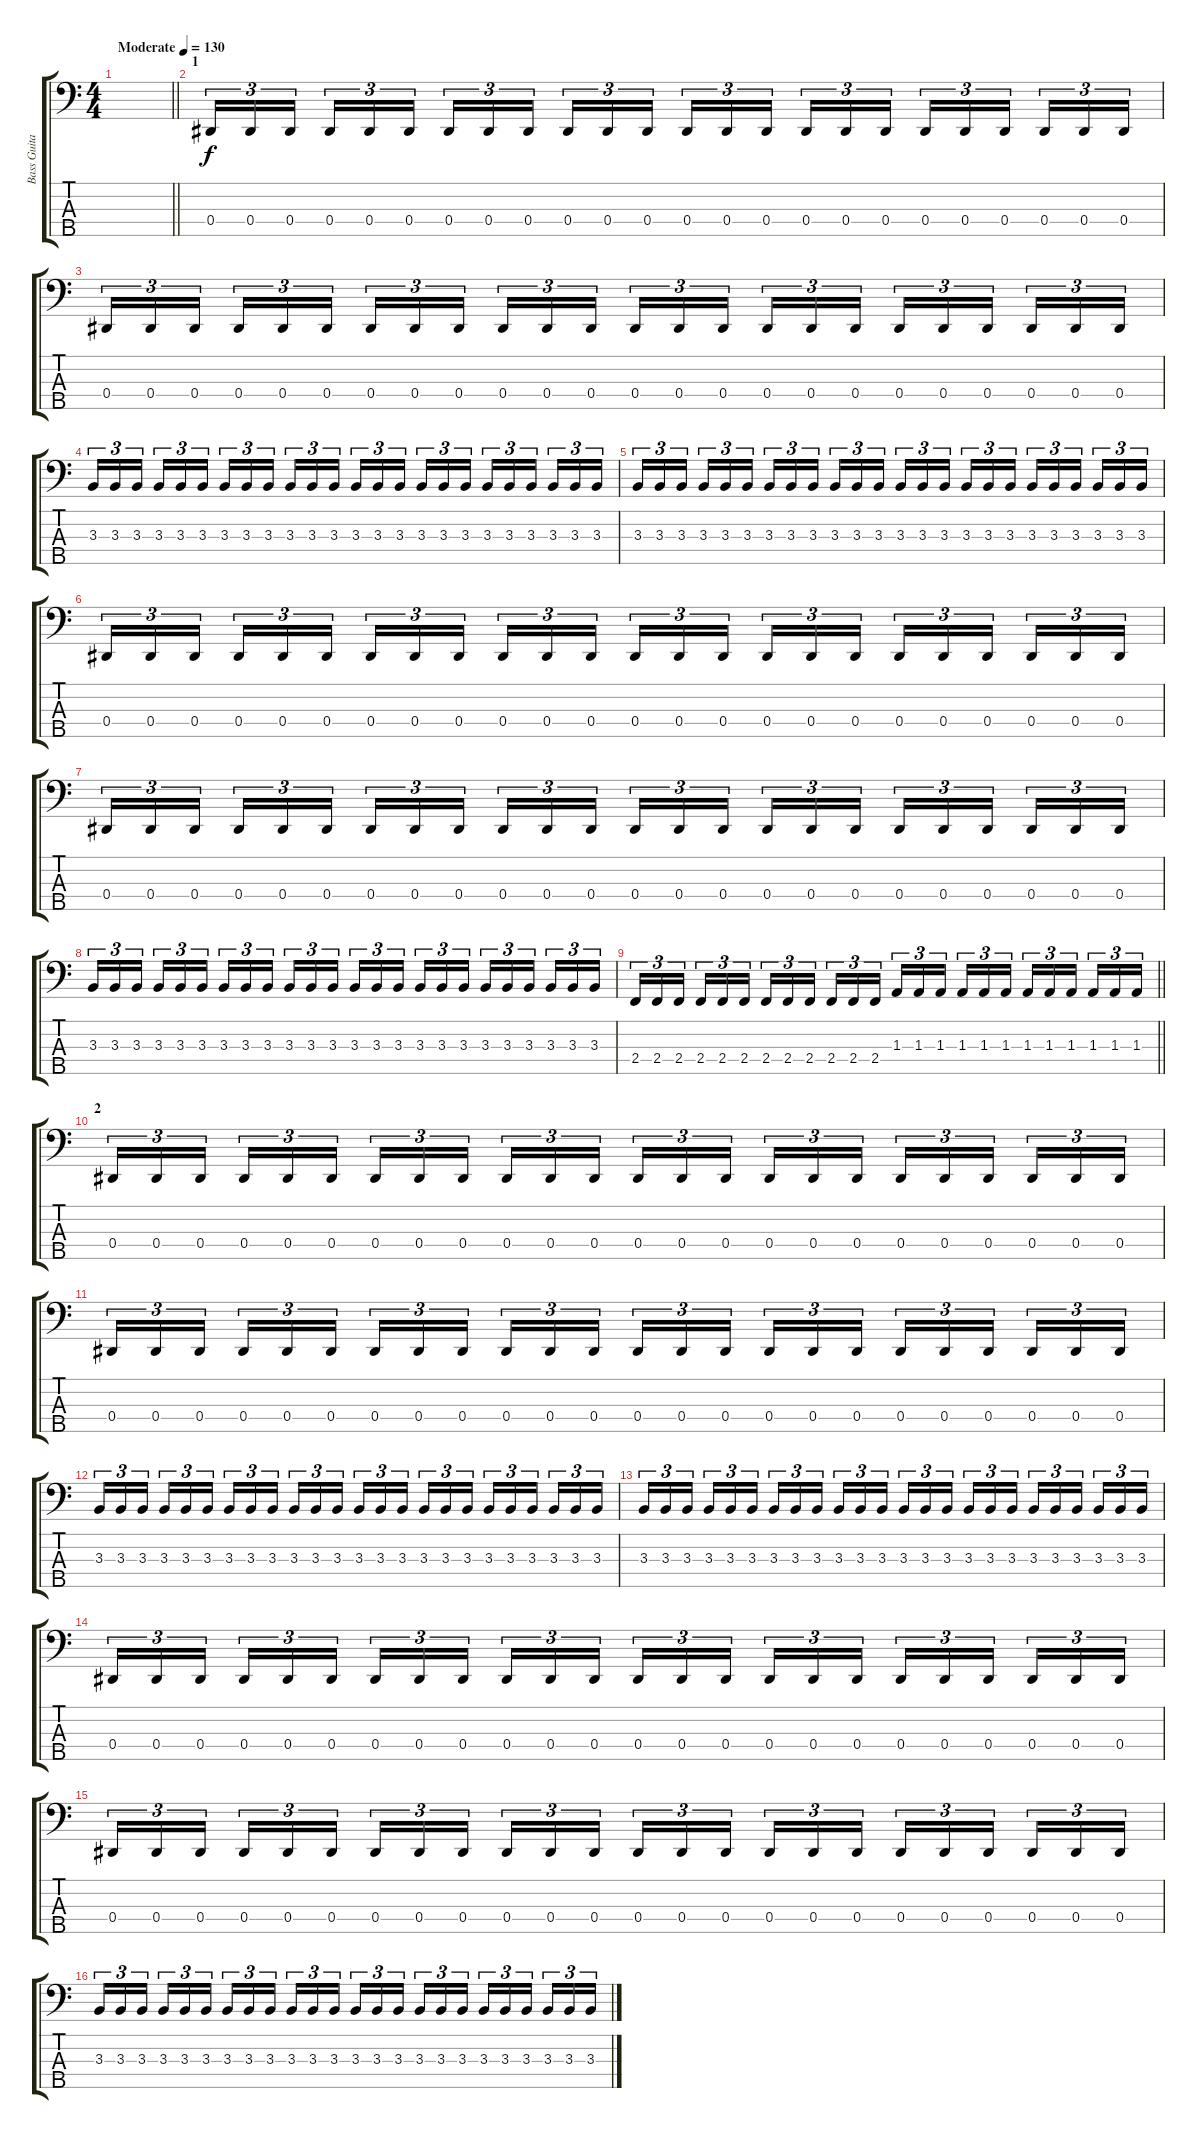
\track ("Bass Guitar" "Bass Guita") {instrument electricbassfinger}
\staff {score tabs}
\tuning (Gb2 Db2 Ab1 Eb1 Bb0) {hide}
\ts (4 4)
\tempo (130 "Moderate")
\clef f4
\barLineRight lightlight
\ks c
|
\section ("" "1")
0.4.16{tu (3 2)} 0.4.16{tu (3 2)} 0.4.16{tu (3 2) beam splitsecondary} 0.4.16{tu (3 2)} 0.4.16{tu (3 2)} 0.4.16{tu (3 2)} 0.4.16{tu (3 2)} 0.4.16{tu (3 2)} 0.4.16{tu (3 2) beam splitsecondary} 0.4.16{tu (3 2)} 0.4.16{tu (3 2)} 0.4.16{tu (3 2)} 0.4.16{tu (3 2)} 0.4.16{tu (3 2)} 0.4.16{tu (3 2) beam splitsecondary} 0.4.16{tu (3 2)} 0.4.16{tu (3 2)} 0.4.16{tu (3 2)} 0.4.16{tu (3 2)} 0.4.16{tu (3 2)} 0.4.16{tu (3 2) beam splitsecondary} 0.4.16{tu (3 2)} 0.4.16{tu (3 2)} 0.4.16{tu (3 2)} |
0.4.16{tu (3 2)} 0.4.16{tu (3 2)} 0.4.16{tu (3 2) beam splitsecondary} 0.4.16{tu (3 2)} 0.4.16{tu (3 2)} 0.4.16{tu (3 2)} 0.4.16{tu (3 2)} 0.4.16{tu (3 2)} 0.4.16{tu (3 2) beam splitsecondary} 0.4.16{tu (3 2)} 0.4.16{tu (3 2)} 0.4.16{tu (3 2)} 0.4.16{tu (3 2)} 0.4.16{tu (3 2)} 0.4.16{tu (3 2) beam splitsecondary} 0.4.16{tu (3 2)} 0.4.16{tu (3 2)} 0.4.16{tu (3 2)} 0.4.16{tu (3 2)} 0.4.16{tu (3 2)} 0.4.16{tu (3 2) beam splitsecondary} 0.4.16{tu (3 2)} 0.4.16{tu (3 2)} 0.4.16{tu (3 2)} |
3.3.16{tu (3 2)} 3.3.16{tu (3 2)} 3.3.16{tu (3 2) beam splitsecondary} 3.3.16{tu (3 2)} 3.3.16{tu (3 2)} 3.3.16{tu (3 2)} 3.3.16{tu (3 2)} 3.3.16{tu (3 2)} 3.3.16{tu (3 2) beam splitsecondary} 3.3.16{tu (3 2)} 3.3.16{tu (3 2)} 3.3.16{tu (3 2)} 3.3.16{tu (3 2)} 3.3.16{tu (3 2)} 3.3.16{tu (3 2) beam splitsecondary} 3.3.16{tu (3 2)} 3.3.16{tu (3 2)} 3.3.16{tu (3 2)} 3.3.16{tu (3 2)} 3.3.16{tu (3 2)} 3.3.16{tu (3 2) beam splitsecondary} 3.3.16{tu (3 2)} 3.3.16{tu (3 2)} 3.3.16{tu (3 2)} |
3.3.16{tu (3 2)} 3.3.16{tu (3 2)} 3.3.16{tu (3 2) beam splitsecondary} 3.3.16{tu (3 2)} 3.3.16{tu (3 2)} 3.3.16{tu (3 2)} 3.3.16{tu (3 2)} 3.3.16{tu (3 2)} 3.3.16{tu (3 2) beam splitsecondary} 3.3.16{tu (3 2)} 3.3.16{tu (3 2)} 3.3.16{tu (3 2)} 3.3.16{tu (3 2)} 3.3.16{tu (3 2)} 3.3.16{tu (3 2) beam splitsecondary} 3.3.16{tu (3 2)} 3.3.16{tu (3 2)} 3.3.16{tu (3 2)} 3.3.16{tu (3 2)} 3.3.16{tu (3 2)} 3.3.16{tu (3 2) beam splitsecondary} 3.3.16{tu (3 2)} 3.3.16{tu (3 2)} 3.3.16{tu (3 2)} |
0.4.16{tu (3 2)} 0.4.16{tu (3 2)} 0.4.16{tu (3 2) beam splitsecondary} 0.4.16{tu (3 2)} 0.4.16{tu (3 2)} 0.4.16{tu (3 2)} 0.4.16{tu (3 2)} 0.4.16{tu (3 2)} 0.4.16{tu (3 2) beam splitsecondary} 0.4.16{tu (3 2)} 0.4.16{tu (3 2)} 0.4.16{tu (3 2)} 0.4.16{tu (3 2)} 0.4.16{tu (3 2)} 0.4.16{tu (3 2) beam splitsecondary} 0.4.16{tu (3 2)} 0.4.16{tu (3 2)} 0.4.16{tu (3 2)} 0.4.16{tu (3 2)} 0.4.16{tu (3 2)} 0.4.16{tu (3 2) beam splitsecondary} 0.4.16{tu (3 2)} 0.4.16{tu (3 2)} 0.4.16{tu (3 2)} |
0.4.16{tu (3 2)} 0.4.16{tu (3 2)} 0.4.16{tu (3 2) beam splitsecondary} 0.4.16{tu (3 2)} 0.4.16{tu (3 2)} 0.4.16{tu (3 2)} 0.4.16{tu (3 2)} 0.4.16{tu (3 2)} 0.4.16{tu (3 2) beam splitsecondary} 0.4.16{tu (3 2)} 0.4.16{tu (3 2)} 0.4.16{tu (3 2)} 0.4.16{tu (3 2)} 0.4.16{tu (3 2)} 0.4.16{tu (3 2) beam splitsecondary} 0.4.16{tu (3 2)} 0.4.16{tu (3 2)} 0.4.16{tu (3 2)} 0.4.16{tu (3 2)} 0.4.16{tu (3 2)} 0.4.16{tu (3 2) beam splitsecondary} 0.4.16{tu (3 2)} 0.4.16{tu (3 2)} 0.4.16{tu (3 2)} |
3.3.16{tu (3 2)} 3.3.16{tu (3 2)} 3.3.16{tu (3 2) beam splitsecondary} 3.3.16{tu (3 2)} 3.3.16{tu (3 2)} 3.3.16{tu (3 2)} 3.3.16{tu (3 2)} 3.3.16{tu (3 2)} 3.3.16{tu (3 2) beam splitsecondary} 3.3.16{tu (3 2)} 3.3.16{tu (3 2)} 3.3.16{tu (3 2)} 3.3.16{tu (3 2)} 3.3.16{tu (3 2)} 3.3.16{tu (3 2) beam splitsecondary} 3.3.16{tu (3 2)} 3.3.16{tu (3 2)} 3.3.16{tu (3 2)} 3.3.16{tu (3 2)} 3.3.16{tu (3 2)} 3.3.16{tu (3 2) beam splitsecondary} 3.3.16{tu (3 2)} 3.3.16{tu (3 2)} 3.3.16{tu (3 2)} |
\barLineRight lightlight
2.4.16{tu (3 2)} 2.4.16{tu (3 2)} 2.4.16{tu (3 2) beam splitsecondary} 2.4.16{tu (3 2)} 2.4.16{tu (3 2)} 2.4.16{tu (3 2)} 2.4.16{tu (3 2)} 2.4.16{tu (3 2)} 2.4.16{tu (3 2) beam splitsecondary} 2.4.16{tu (3 2)} 2.4.16{tu (3 2)} 2.4.16{tu (3 2)} 1.3.16{tu (3 2)} 1.3.16{tu (3 2)} 1.3.16{tu (3 2) beam splitsecondary} 1.3.16{tu (3 2)} 1.3.16{tu (3 2)} 1.3.16{tu (3 2)} 1.3.16{tu (3 2)} 1.3.16{tu (3 2)} 1.3.16{tu (3 2) beam splitsecondary} 1.3.16{tu (3 2)} 1.3.16{tu (3 2)} 1.3.16{tu (3 2)} |
\section ("" "2")
0.4.16{tu (3 2)} 0.4.16{tu (3 2)} 0.4.16{tu (3 2) beam splitsecondary} 0.4.16{tu (3 2)} 0.4.16{tu (3 2)} 0.4.16{tu (3 2)} 0.4.16{tu (3 2)} 0.4.16{tu (3 2)} 0.4.16{tu (3 2) beam splitsecondary} 0.4.16{tu (3 2)} 0.4.16{tu (3 2)} 0.4.16{tu (3 2)} 0.4.16{tu (3 2)} 0.4.16{tu (3 2)} 0.4.16{tu (3 2) beam splitsecondary} 0.4.16{tu (3 2)} 0.4.16{tu (3 2)} 0.4.16{tu (3 2)} 0.4.16{tu (3 2)} 0.4.16{tu (3 2)} 0.4.16{tu (3 2) beam splitsecondary} 0.4.16{tu (3 2)} 0.4.16{tu (3 2)} 0.4.16{tu (3 2)} |
0.4.16{tu (3 2)} 0.4.16{tu (3 2)} 0.4.16{tu (3 2) beam splitsecondary} 0.4.16{tu (3 2)} 0.4.16{tu (3 2)} 0.4.16{tu (3 2)} 0.4.16{tu (3 2)} 0.4.16{tu (3 2)} 0.4.16{tu (3 2) beam splitsecondary} 0.4.16{tu (3 2)} 0.4.16{tu (3 2)} 0.4.16{tu (3 2)} 0.4.16{tu (3 2)} 0.4.16{tu (3 2)} 0.4.16{tu (3 2) beam splitsecondary} 0.4.16{tu (3 2)} 0.4.16{tu (3 2)} 0.4.16{tu (3 2)} 0.4.16{tu (3 2)} 0.4.16{tu (3 2)} 0.4.16{tu (3 2) beam splitsecondary} 0.4.16{tu (3 2)} 0.4.16{tu (3 2)} 0.4.16{tu (3 2)} |
3.3.16{tu (3 2)} 3.3.16{tu (3 2)} 3.3.16{tu (3 2) beam splitsecondary} 3.3.16{tu (3 2)} 3.3.16{tu (3 2)} 3.3.16{tu (3 2)} 3.3.16{tu (3 2)} 3.3.16{tu (3 2)} 3.3.16{tu (3 2) beam splitsecondary} 3.3.16{tu (3 2)} 3.3.16{tu (3 2)} 3.3.16{tu (3 2)} 3.3.16{tu (3 2)} 3.3.16{tu (3 2)} 3.3.16{tu (3 2) beam splitsecondary} 3.3.16{tu (3 2)} 3.3.16{tu (3 2)} 3.3.16{tu (3 2)} 3.3.16{tu (3 2)} 3.3.16{tu (3 2)} 3.3.16{tu (3 2) beam splitsecondary} 3.3.16{tu (3 2)} 3.3.16{tu (3 2)} 3.3.16{tu (3 2)} |
3.3.16{tu (3 2)} 3.3.16{tu (3 2)} 3.3.16{tu (3 2) beam splitsecondary} 3.3.16{tu (3 2)} 3.3.16{tu (3 2)} 3.3.16{tu (3 2)} 3.3.16{tu (3 2)} 3.3.16{tu (3 2)} 3.3.16{tu (3 2) beam splitsecondary} 3.3.16{tu (3 2)} 3.3.16{tu (3 2)} 3.3.16{tu (3 2)} 3.3.16{tu (3 2)} 3.3.16{tu (3 2)} 3.3.16{tu (3 2) beam splitsecondary} 3.3.16{tu (3 2)} 3.3.16{tu (3 2)} 3.3.16{tu (3 2)} 3.3.16{tu (3 2)} 3.3.16{tu (3 2)} 3.3.16{tu (3 2) beam splitsecondary} 3.3.16{tu (3 2)} 3.3.16{tu (3 2)} 3.3.16{tu (3 2)} |
0.4.16{tu (3 2)} 0.4.16{tu (3 2)} 0.4.16{tu (3 2) beam splitsecondary} 0.4.16{tu (3 2)} 0.4.16{tu (3 2)} 0.4.16{tu (3 2)} 0.4.16{tu (3 2)} 0.4.16{tu (3 2)} 0.4.16{tu (3 2) beam splitsecondary} 0.4.16{tu (3 2)} 0.4.16{tu (3 2)} 0.4.16{tu (3 2)} 0.4.16{tu (3 2)} 0.4.16{tu (3 2)} 0.4.16{tu (3 2) beam splitsecondary} 0.4.16{tu (3 2)} 0.4.16{tu (3 2)} 0.4.16{tu (3 2)} 0.4.16{tu (3 2)} 0.4.16{tu (3 2)} 0.4.16{tu (3 2) beam splitsecondary} 0.4.16{tu (3 2)} 0.4.16{tu (3 2)} 0.4.16{tu (3 2)} |
0.4.16{tu (3 2)} 0.4.16{tu (3 2)} 0.4.16{tu (3 2) beam splitsecondary} 0.4.16{tu (3 2)} 0.4.16{tu (3 2)} 0.4.16{tu (3 2)} 0.4.16{tu (3 2)} 0.4.16{tu (3 2)} 0.4.16{tu (3 2) beam splitsecondary} 0.4.16{tu (3 2)} 0.4.16{tu (3 2)} 0.4.16{tu (3 2)} 0.4.16{tu (3 2)} 0.4.16{tu (3 2)} 0.4.16{tu (3 2) beam splitsecondary} 0.4.16{tu (3 2)} 0.4.16{tu (3 2)} 0.4.16{tu (3 2)} 0.4.16{tu (3 2)} 0.4.16{tu (3 2)} 0.4.16{tu (3 2) beam splitsecondary} 0.4.16{tu (3 2)} 0.4.16{tu (3 2)} 0.4.16{tu (3 2)} |
3.3.16{tu (3 2)} 3.3.16{tu (3 2)} 3.3.16{tu (3 2) beam splitsecondary} 3.3.16{tu (3 2)} 3.3.16{tu (3 2)} 3.3.16{tu (3 2)} 3.3.16{tu (3 2)} 3.3.16{tu (3 2)} 3.3.16{tu (3 2) beam splitsecondary} 3.3.16{tu (3 2)} 3.3.16{tu (3 2)} 3.3.16{tu (3 2)} 3.3.16{tu (3 2)} 3.3.16{tu (3 2)} 3.3.16{tu (3 2) beam splitsecondary} 3.3.16{tu (3 2)} 3.3.16{tu (3 2)} 3.3.16{tu (3 2)} 3.3.16{tu (3 2)} 3.3.16{tu (3 2)} 3.3.16{tu (3 2) beam splitsecondary} 3.3.16{tu (3 2)} 3.3.16{tu (3 2)} 3.3.16{tu (3 2)}
